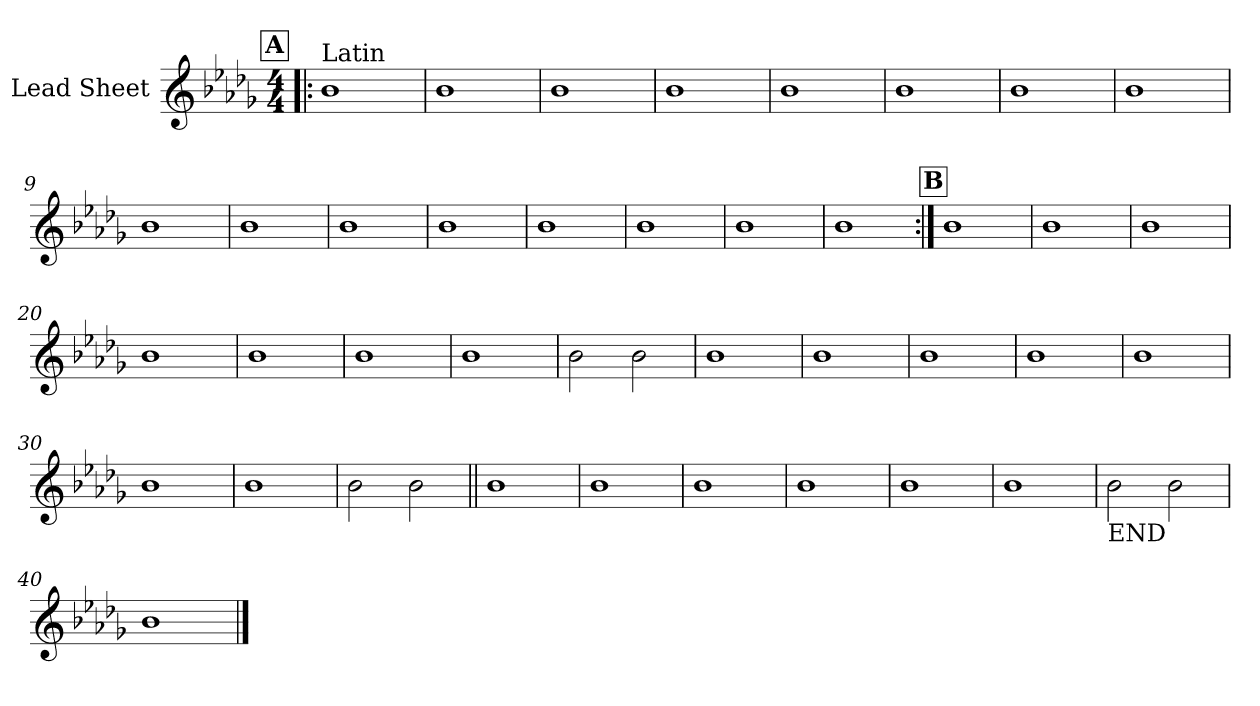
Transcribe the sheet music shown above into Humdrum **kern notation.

**kern
*part1
*staff1
*I"Lead Sheet
*clefG2
*k[b-e-a-d-g-]
*b-:
*M4/4
!!LO:REH:place=s1:a:fs=14:t=A
=1!|:
!LO:TX:a:t=Latin
1b-
=2
1b-
=3
1b-
=4
1b-
!!LO:LB:g=z
=5
1b-
=6
1b-
=7
1b-
=8
1b-
!!LO:LB:g=z
=9
1b-
=10
1b-
=11
1b-
=12
1b-
!!LO:LB:g=z
=13
1b-
=14
1b-
=15
1b-
=16
1b-
!!LO:LB:g=z
!!LO:REH:place=s1:a:fs=14:t=B
=17:|!
1b-
=18
1b-
=19
1b-
=20
1b-
!!LO:LB:g=z
=21
1b-
=22
1b-
=23
1b-
=24
2b-\
2b-\
!!LO:LB:g=z
=25
1b-
=26
1b-
=27
1b-
=28
1b-
!!LO:LB:g=z
=29
1b-
=30
1b-
=31
1b-
=32
2b-\
2b-\
!!LO:LB:g=z
=33||
1b-
=34
1b-
=35
1b-
=36
1b-
!!LO:LB:g=z
=37
1b-
=38
1b-
=39
!LO:TX:b:t=END
2b-\
2b-\
=40
1b-
==
*-
